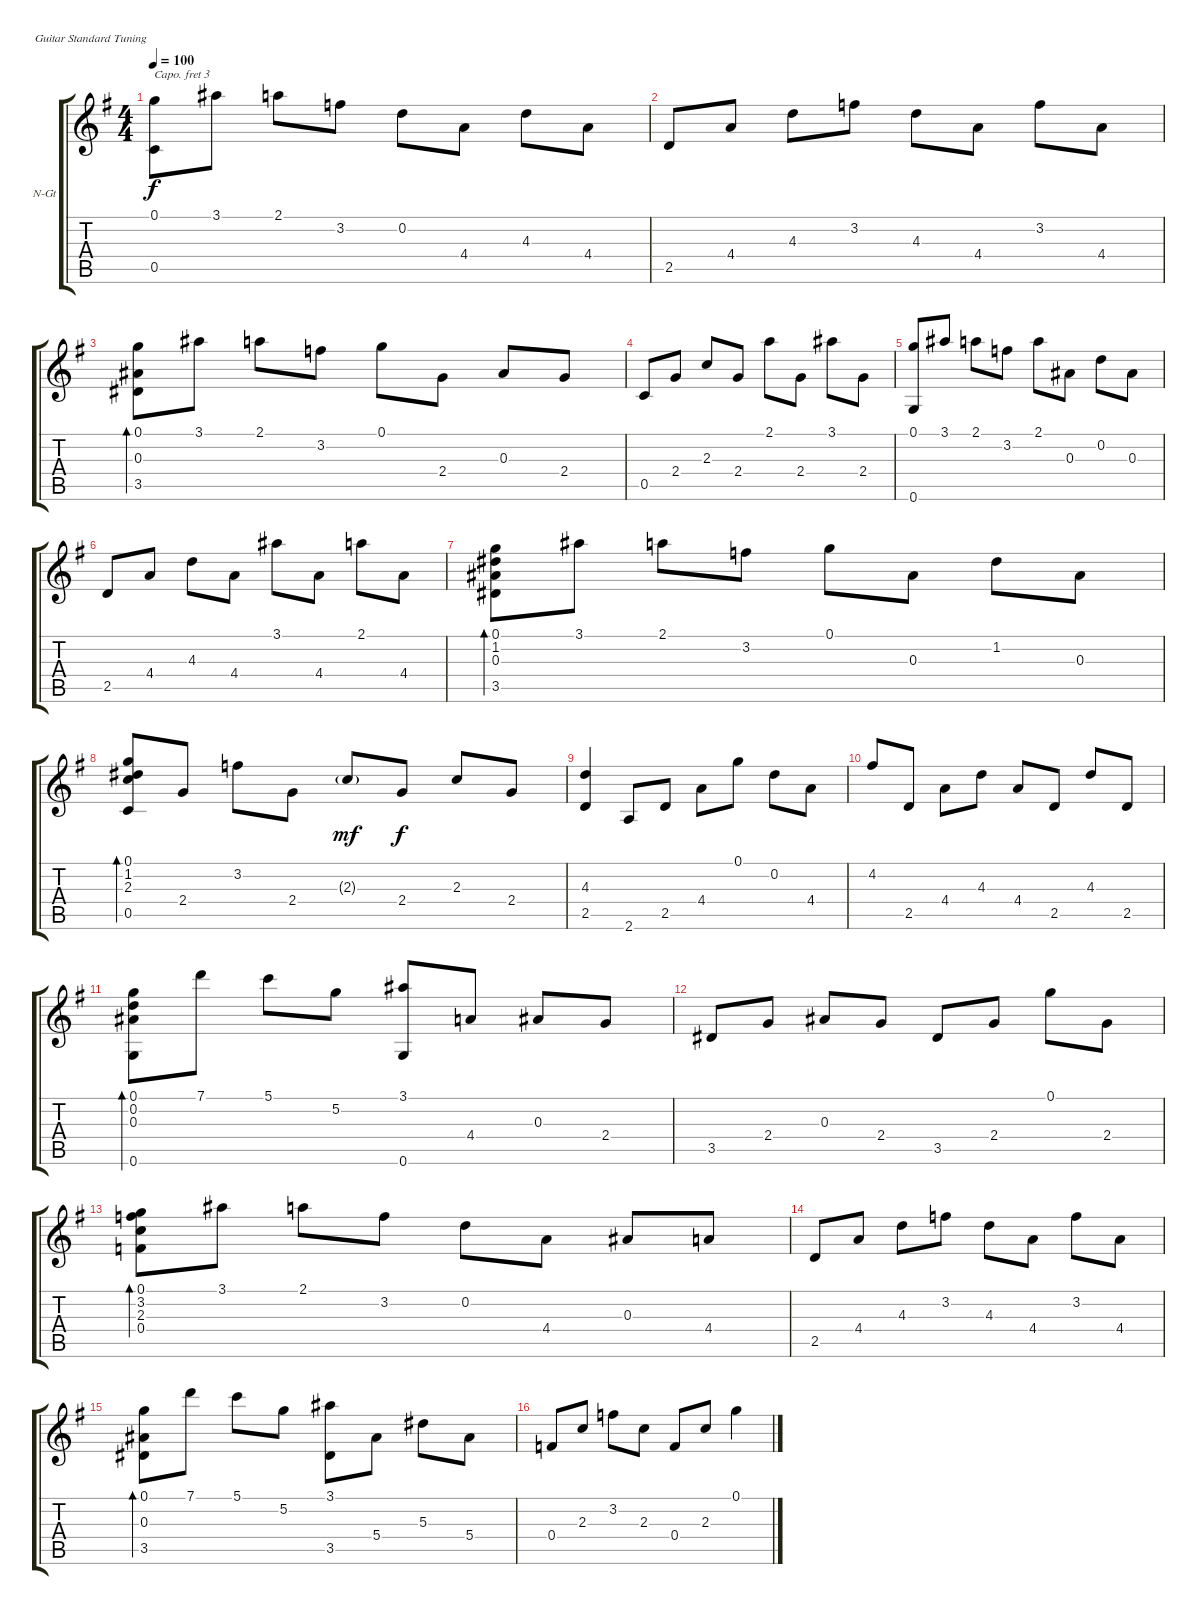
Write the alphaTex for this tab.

\bracketExtendMode groupsimilarinstruments
\firstSystemTrackNameOrientation horizontal
\otherSystemsTrackNameOrientation horizontal
\track ("Track 1" "N-Gt") {instrument acousticguitarnylon}
\staff {score tabs}
\capo 3
\tuning (E4 B3 G3 D3 A2 E2)
\ts (4 4)
\tempo 100
\clef g2
\ks eminor
(0.1 0.5).8{dy f} 3.1.8 2.1.8 3.2.8 0.2.8 4.4.8 4.3.8 4.4.8 |
2.5.8 4.4.8 4.3.8 3.2.8 4.3.8 4.4.8 3.2.8 4.4.8 |
(0.1 0.3 3.5).8{bd 60} 3.1.8 2.1.8 3.2.8 0.1.8 2.4.8 0.3.8 2.4.8 |
0.5.8 2.4.8 2.3.8 2.4.8 2.1.8 2.4.8 3.1.8 2.4.8 |
(0.1 0.6).8 3.1.8 2.1.8 3.2.8 2.1.8 0.3.8 0.2.8 0.3.8 |
2.5.8 4.4.8 4.3.8 4.4.8 3.1.8 4.4.8 2.1.8 4.4.8 |
(0.1 1.2 0.3 3.5).8{bd 60} 3.1.8 2.1.8 3.2.8 0.1.8 0.3.8 1.2.8 0.3.8 |
(0.1 1.2 2.3 0.5).8{bd 60} 2.4.8 3.2.8 2.4.8 2.3{g}.8{dy mf} 2.4.8{dy f} 2.3.8 2.4.8 |
(4.3 2.5).4 2.6.8 2.5.8 4.4.8 0.1.8 0.2.8 4.4.8 |
4.2.8 2.5.8 4.4.8 4.3.8 4.4.8 2.5.8 4.3.8 2.5.8 |
(0.1 0.2 0.3 0.6).8{bd 60} 7.1.8 5.1.8 5.2.8 (3.1 0.6).8 4.4.8 0.3.8 2.4.8 |
3.5.8 2.4.8 0.3.8 2.4.8 3.5.8 2.4.8 0.1.8 2.4.8 |
(0.1 3.2 2.3 0.4).8{bd 60} 3.1.8 2.1.8 3.2.8 0.2.8 4.4.8 0.3.8 4.4.8 |
2.5.8 4.4.8 4.3.8 3.2.8 4.3.8 4.4.8 3.2.8 4.4.8 |
(0.1 0.3 3.5).8{bd 60} 7.1.8 5.1.8 5.2.8 (3.1 3.5).8 5.4.8 5.3.8 5.4.8 |
0.4.8 2.3.8 3.2.8 2.3.8 0.4.8 2.3.8 0.1.4
